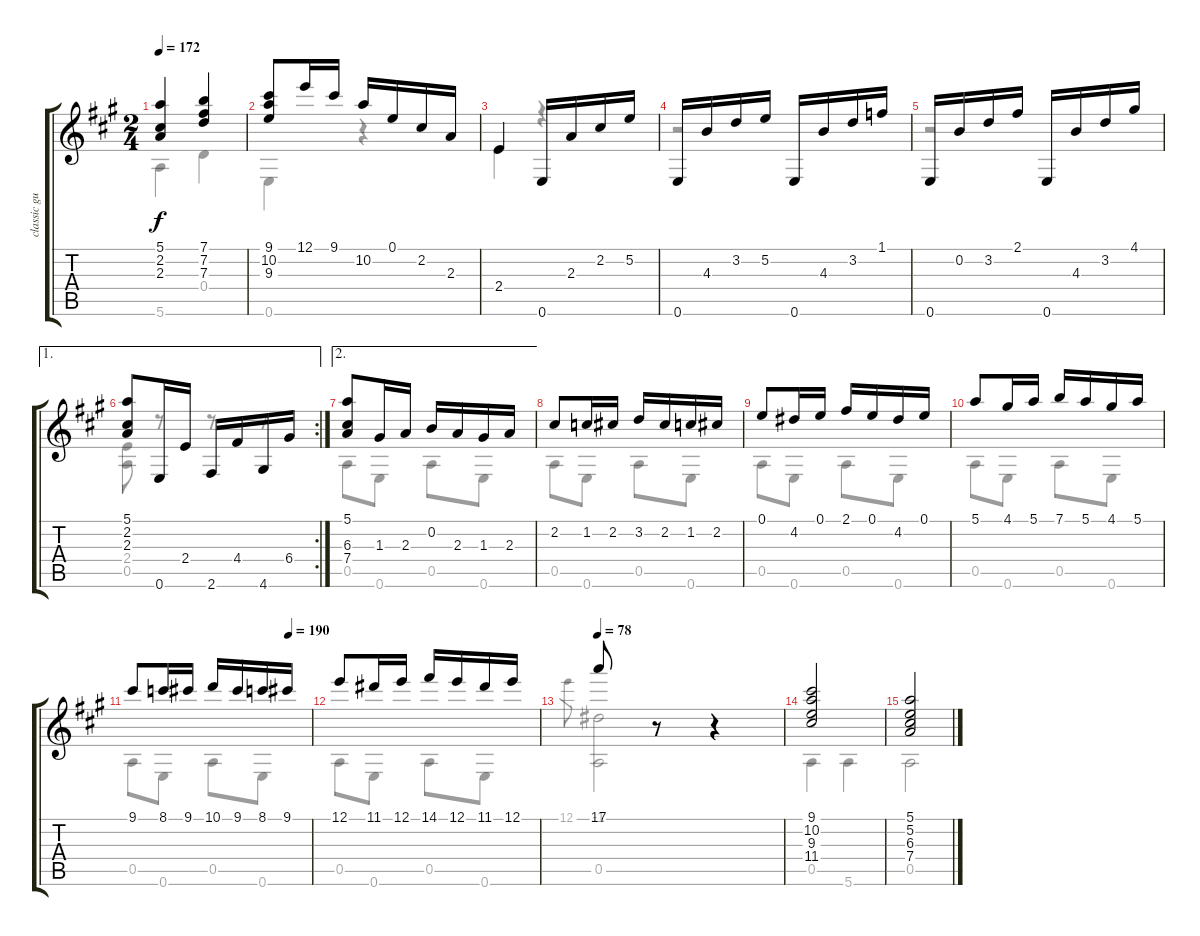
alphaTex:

\track ("classic guitar" "classic gu") {instrument acousticguitarnylon}
\staff {score tabs}
\tuning (E4 B3 G3 D3 A2 E2) {hide}
\voice
\ts (2 4)
\tempo 172
\clef g2
\ks a
(5.1 2.2 2.3).4{dy f} (7.1 7.2 7.3).4 |
(9.1 10.2 9.3).8 12.1.16 9.1.16 10.2.16 0.1.16 2.2.16 2.3.16 |
2.4.4 0.6.16 2.3.16 2.2.16 5.2.16 |
0.6.16 4.3.16 3.2.16 5.2.16 0.6.16 4.3.16 3.2.16 1.1.16 |
0.6.16 0.2.16 3.2.16 2.1.16 0.6.16 4.3.16 3.2.16 4.1.16 |
\ae 1
\rc 2
(5.1 2.2 2.3).8 0.6.16 2.4.16 2.6.16 4.4.16 4.6.16 6.4.16 |
\ae 2
(5.1 6.3 7.4).8 1.3.16 2.3.16 0.2.16 2.3.16 1.3.16 2.3.16 |
2.2.8 1.2.16 2.2.16 3.2.16 2.2.16 1.2.16 2.2.16 |
0.1.8 4.2.16 0.1.16 2.1.16 0.1.16 4.2.16 0.1.16 |
5.1.8 4.1.16 5.1.16 7.1.16 5.1.16 4.1.16 5.1.16 |
\tempo (190 0.875)
9.1.8 8.1.16 9.1.16 10.1.16 9.1.16 8.1.16 9.1.16 |
12.1.8 11.1.16 12.1.16 14.1.16 12.1.16 11.1.16 12.1.16 |
\tempo 78
17.1.8 r.8 r.4 |
(9.1 10.2 9.3 11.4).2 |
(5.1 5.2 6.3 7.4).2
\voice
\clef g2
\ottava regular
\simile none
\ks a
5.6.4{dy f} 0.4.4 |
0.6.4 r.4 |
2.4.4 r.4 |
r.2 |
r.2 |
(2.4 0.5).8 r.8 r.8 r.8 |
0.5.8 0.6.8 0.5.8 0.6.8 |
0.5.8 0.6.8 0.5.8 0.6.8 |
0.5.8 0.6.8 0.5.8 0.6.8 |
0.5.8 0.6.8 0.5.8 0.6.8 |
0.5.8 0.6.8 0.5.8 0.6.8 |
0.5.8 0.6.8 0.5.8 0.6.8 |
12.1.8{gr} (-1.1 0.5).2 |
0.5.4 5.6.4 |
0.5.2
